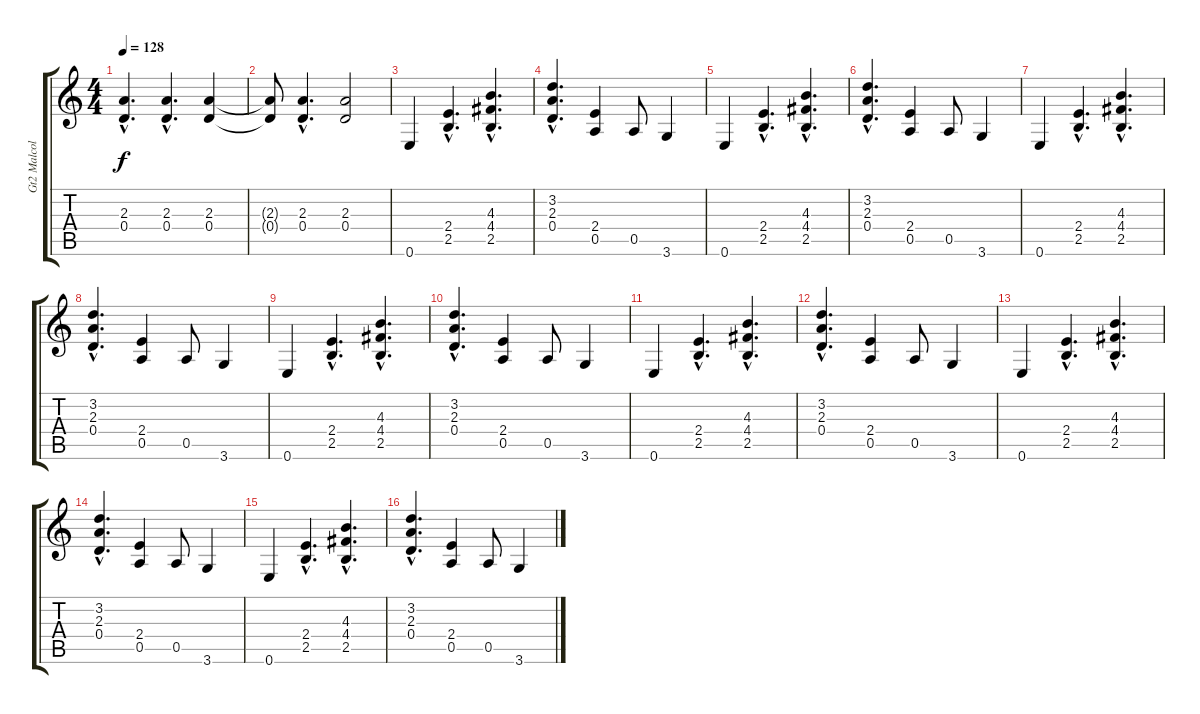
\track ("Gt2 Malcolm" "Gt2 Malcol") {instrument overdrivenguitar}
\staff {score tabs}
\tuning (E4 B3 G3 D3 A2 E2) {hide}
\ts (4 4)
\tempo 128
\clef g2
\ks c
(2.3{hac} 0.4{hac}).4{d dy f} (2.3{hac} 0.4{hac}).4{d} (2.3 0.4).4 |
(2.3{t} 0.4{t}).8 (2.3{hac} 0.4{hac}).4{d} (2.3 0.4).2 |
0.6.4 (2.4{hac} 2.5{hac}).4{d} (4.3{hac} 4.4{hac} 2.5{hac}).4{d} |
(3.2{hac} 2.3{hac} 0.4{hac}).4{d} (2.4 0.5).4 0.5.8 3.6.4 |
0.6.4 (2.4{hac} 2.5{hac}).4{d} (4.3{hac} 4.4{hac} 2.5{hac}).4{d} |
(3.2{hac} 2.3{hac} 0.4{hac}).4{d} (2.4 0.5).4 0.5.8 3.6.4 |
0.6.4 (2.4{hac} 2.5{hac}).4{d} (4.3{hac} 4.4{hac} 2.5{hac}).4{d} |
(3.2{hac} 2.3{hac} 0.4{hac}).4{d} (2.4 0.5).4 0.5.8 3.6.4 |
0.6.4 (2.4{hac} 2.5{hac}).4{d} (4.3{hac} 4.4{hac} 2.5{hac}).4{d} |
(3.2{hac} 2.3{hac} 0.4{hac}).4{d} (2.4 0.5).4 0.5.8 3.6.4 |
0.6.4 (2.4{hac} 2.5{hac}).4{d} (4.3{hac} 4.4{hac} 2.5{hac}).4{d} |
(3.2{hac} 2.3{hac} 0.4{hac}).4{d} (2.4 0.5).4 0.5.8 3.6.4 |
0.6.4 (2.4{hac} 2.5{hac}).4{d} (4.3{hac} 4.4{hac} 2.5{hac}).4{d} |
(3.2{hac} 2.3{hac} 0.4{hac}).4{d} (2.4 0.5).4 0.5.8 3.6.4 |
0.6.4 (2.4{hac} 2.5{hac}).4{d} (4.3{hac} 4.4{hac} 2.5{hac}).4{d} |
(3.2{hac} 2.3{hac} 0.4{hac}).4{d} (2.4 0.5).4 0.5.8 3.6.4
